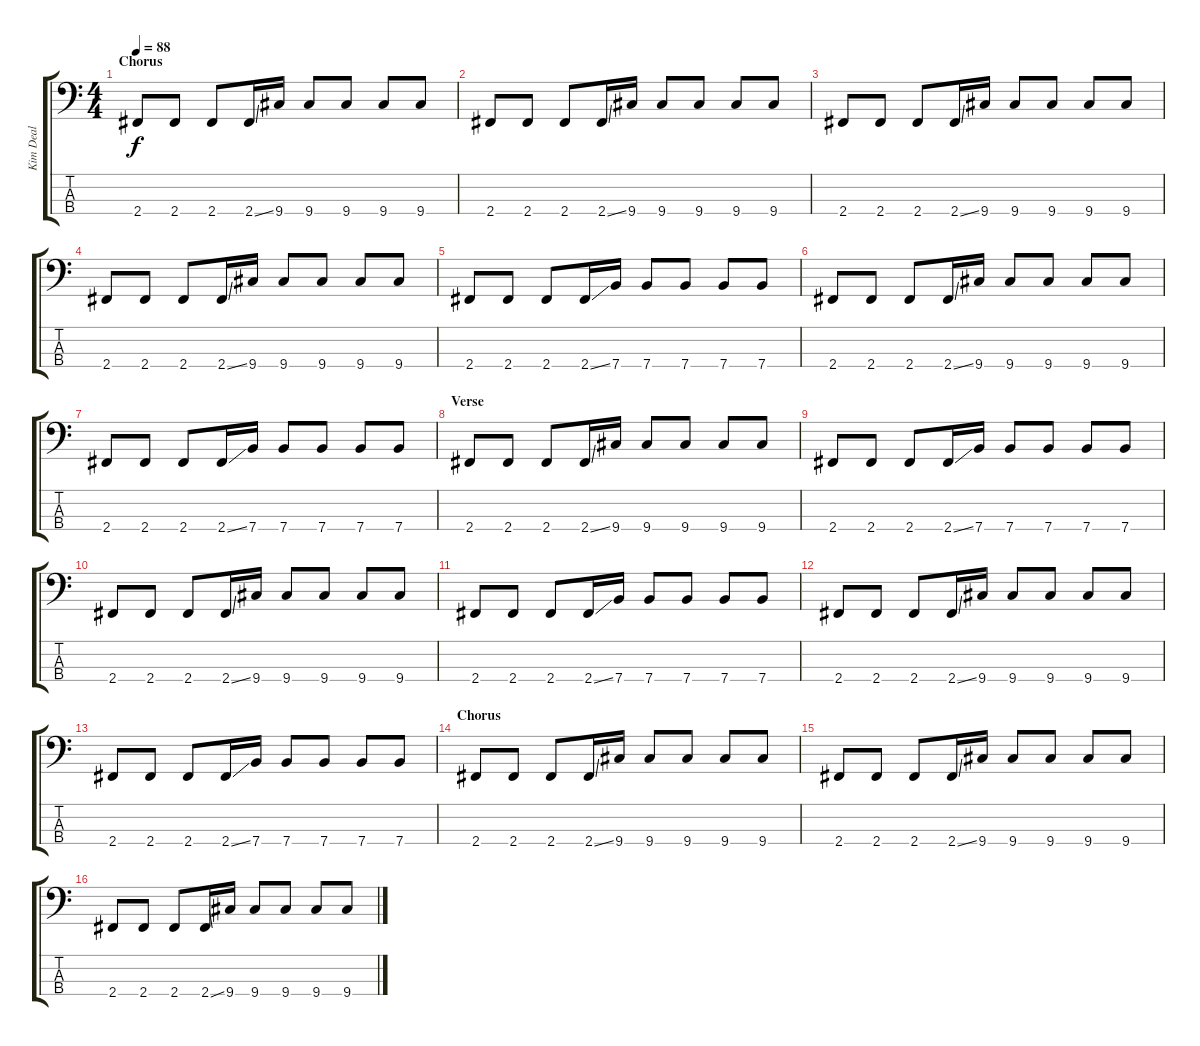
\track ("Kim Deal" "Kim Deal") {instrument electricbasspick}
\staff {score tabs}
\tuning (G2 D2 A1 E1) {hide}
\ts (4 4)
\section ("" "Chorus")
\tempo 88
\clef f4
\ks c
2.4.8{dy f} 2.4.8 2.4.8 2.4{ss}.16 9.4.16 9.4.8 9.4.8 9.4.8 9.4.8 |
2.4.8 2.4.8 2.4.8 2.4{ss}.16 9.4.16 9.4.8 9.4.8 9.4.8 9.4.8 |
2.4.8 2.4.8 2.4.8 2.4{ss}.16 9.4.16 9.4.8 9.4.8 9.4.8 9.4.8 |
\section ("" "")
2.4.8 2.4.8 2.4.8 2.4{ss}.16 9.4.16 9.4.8 9.4.8 9.4.8 9.4.8 |
2.4.8 2.4.8 2.4.8 2.4{ss}.16 7.4.16 7.4.8 7.4.8 7.4.8 7.4.8 |
2.4.8 2.4.8 2.4.8 2.4{ss}.16 9.4.16 9.4.8 9.4.8 9.4.8 9.4.8 |
2.4.8 2.4.8 2.4.8 2.4{ss}.16 7.4.16 7.4.8 7.4.8 7.4.8 7.4.8 |
\section ("" "Verse")
2.4.8 2.4.8 2.4.8 2.4{ss}.16 9.4.16 9.4.8 9.4.8 9.4.8 9.4.8 |
2.4.8 2.4.8 2.4.8 2.4{ss}.16 7.4.16 7.4.8 7.4.8 7.4.8 7.4.8 |
2.4.8 2.4.8 2.4.8 2.4{ss}.16 9.4.16 9.4.8 9.4.8 9.4.8 9.4.8 |
2.4.8 2.4.8 2.4.8 2.4{ss}.16 7.4.16 7.4.8 7.4.8 7.4.8 7.4.8 |
2.4.8 2.4.8 2.4.8 2.4{ss}.16 9.4.16 9.4.8 9.4.8 9.4.8 9.4.8 |
2.4.8 2.4.8 2.4.8 2.4{ss}.16 7.4.16 7.4.8 7.4.8 7.4.8 7.4.8 |
\section ("" "Chorus")
2.4.8 2.4.8 2.4.8 2.4{ss}.16 9.4.16 9.4.8 9.4.8 9.4.8 9.4.8 |
2.4.8 2.4.8 2.4.8 2.4{ss}.16 9.4.16 9.4.8 9.4.8 9.4.8 9.4.8 |
2.4.8 2.4.8 2.4.8 2.4{ss}.16 9.4.16 9.4.8 9.4.8 9.4.8 9.4.8
